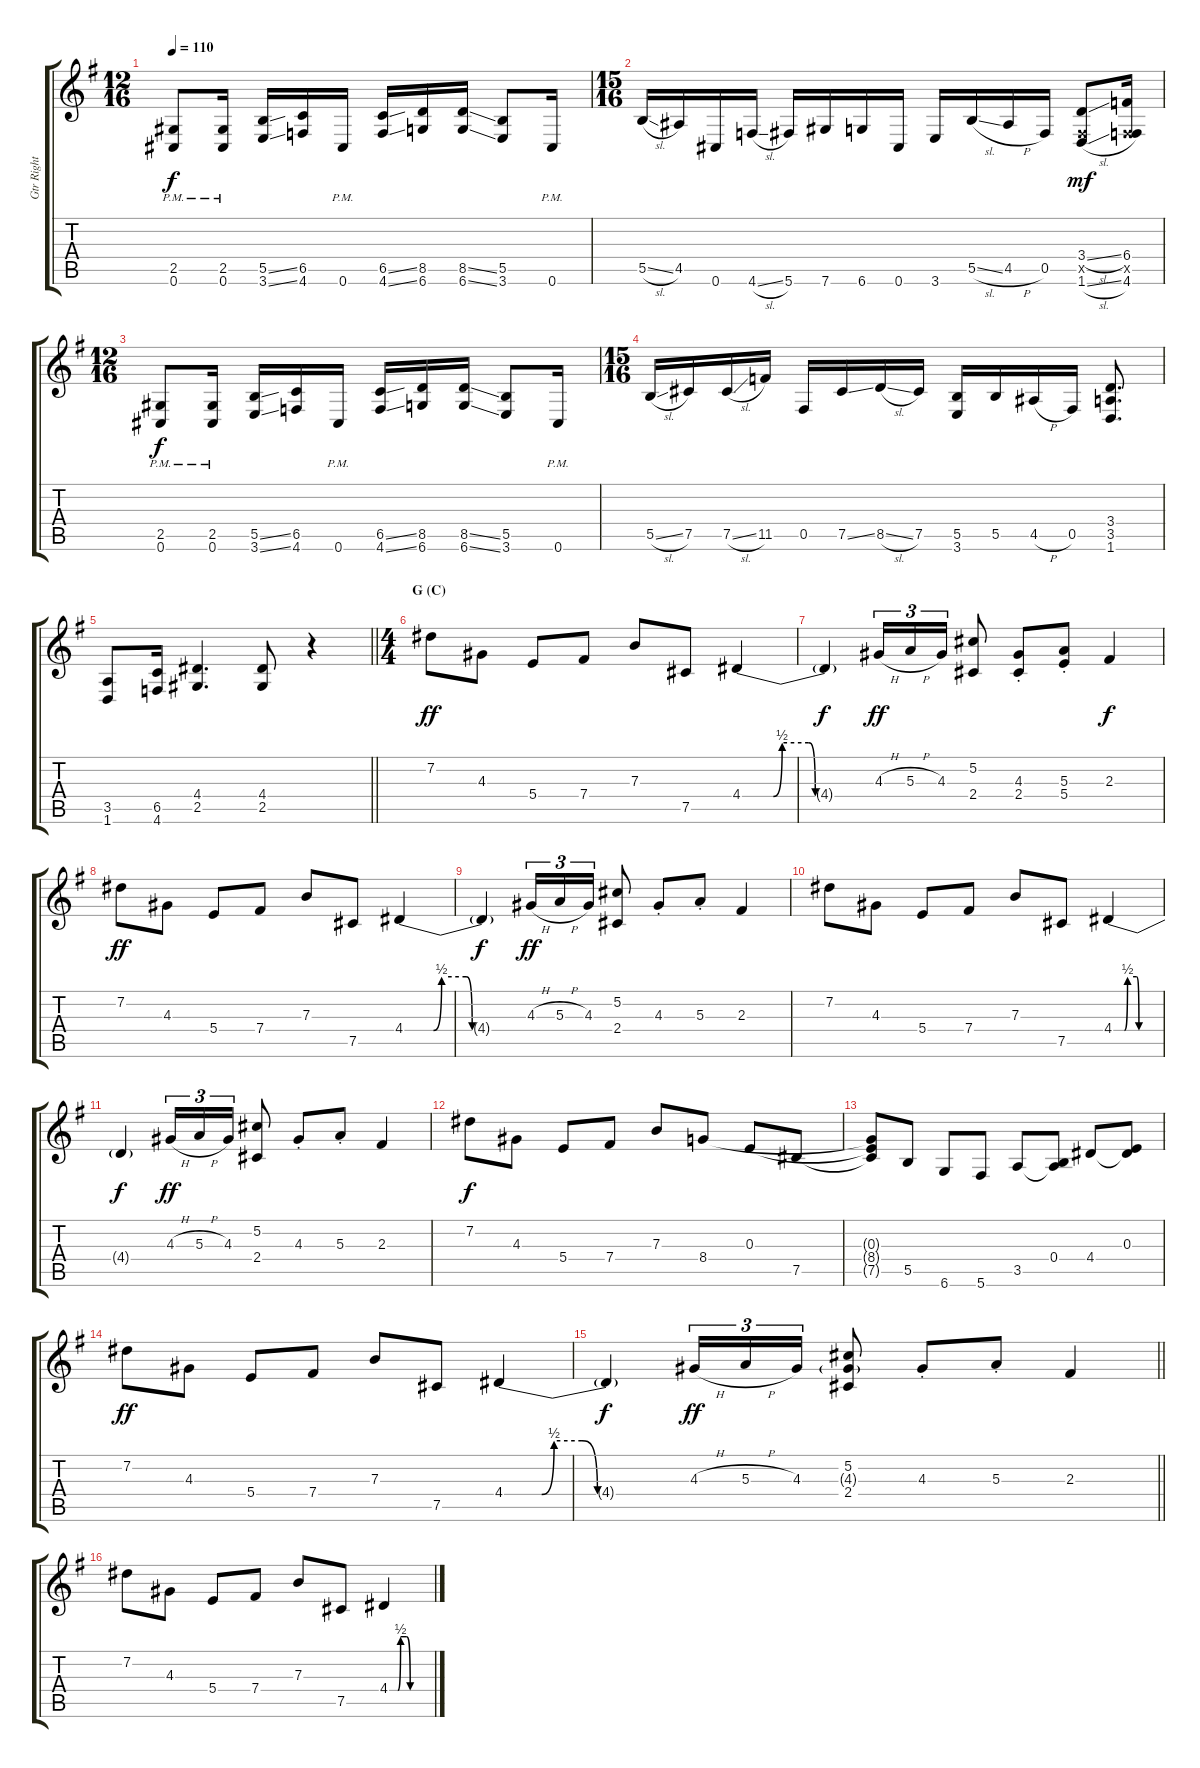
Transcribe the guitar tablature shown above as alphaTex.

\track ("Gtr Right" "Gtr Right") {instrument distortionguitar}
\staff {score tabs}
\tuning (Db4 Ab3 E3 B2 Gb2 Db2) {hide}
\ts (12 16)
\tempo 110
\clef g2
\ks eminor
(2.5{pm} 0.6{pm}).8{dy f} (2.5{pm} 0.6{pm}).16 (5.5{ss} 3.6{ss}).16 (6.5 4.6).16 0.6{pm}.16 (6.5{ss} 4.6{ss}).16 (8.5 6.6).16 (8.5{ss} 6.6{ss}).16 (5.5 3.6).8 0.6{pm}.16 |
\ts (15 16)
5.5{sl}.16 4.5.16 0.6.16 4.6{sl}.16 5.6.16 7.6.16 6.6.16 0.6.16 3.6.16 5.5{sl}.16 4.5{h}.16 0.5.16 (3.4{sl} 0.5{x} 1.6{sl}).8{dy mf} (6.4 0.5{x} 4.6).16 |
\ts (12 16)
(2.5{pm} 0.6{pm}).8{dy f} (2.5{pm} 0.6{pm}).16 (5.5{ss} 3.6{ss}).16 (6.5 4.6).16 0.6{pm}.16 (6.5{ss} 4.6{ss}).16 (8.5 6.6).16 (8.5{ss} 6.6{ss}).16 (5.5 3.6).8 0.6{pm}.16 |
\ts (15 16)
5.5{sl}.16 7.5.16 7.5{sl}.16 11.5.16 0.5.16 7.5{ss}.16 8.5{sl}.16 7.5.16 (5.5 3.6).16 5.5.16 4.5{h}.16 0.5.16 (3.4 3.5 1.6).8{d} |
\barLineRight lightlight
(3.5 1.6).8 (6.5 4.6).16 (4.4 2.5).4{d} (4.4 2.5).8 r.4 |
\ts (4 4)
\section ("" "G (C)")
7.2.8{dy ff} 4.3.8 5.4.8 7.4.8 7.3.8 7.5.8 4.4{be (custom 0 0 14 0 18 2 30 2 33 0 60 0)}.4 |
4.4{t}.4{dy f} 4.3{h}.16{tu (3 2) dy ff} 5.3{h}.16{tu (3 2)} 4.3.16{tu (3 2)} (5.2 2.4).8 (4.3{st} 2.4{st}).8 (5.3{st} 5.4{st}).8 2.3.4{dy f} |
7.2.8{dy ff} 4.3.8 5.4.8 7.4.8 7.3.8 7.5.8 4.4{be (custom 0 0 14 0 18 2 30 2 33 0 60 0)}.4 |
4.4{t}.4{dy f} 4.3{h}.16{tu (3 2) dy ff} 5.3{h}.16{tu (3 2)} 4.3.16{tu (3 2)} (5.2 2.4).8 4.3{st}.8 5.3{st}.8 2.3.4 |
7.2.8 4.3.8 5.4.8 7.4.8 7.3.8 7.5.8 4.4{be (custom 0 0 14 0 18 2 30 2 33 0 60 0)}.4 |
4.4{t}.4{dy f} 4.3{h}.16{tu (3 2) dy ff} 5.3{h}.16{tu (3 2)} 4.3.16{tu (3 2)} (5.2 2.4).8 4.3{st}.8 5.3{st}.8 2.3.4 |
7.2.8{dy f} 4.3.8 5.4.8 7.4.8 7.3.8 8.4.8 0.3.8 7.5.8 |
(0.3{t} 8.4{t} 7.5{t}).8 5.5.8 6.6.8 5.6.8 3.5.8 (0.4 3.5{t}).8 4.4.8 (0.3 4.4{t}).8 |
7.2.8{dy ff} 4.3.8 5.4.8 7.4.8 7.3.8 7.5.8 4.4{be (custom 0 0 12 0 16 2 25 2 30 0 60 0)}.4 |
\barLineRight lightlight
4.4{t}.4{dy f} 4.3{h}.16{tu (3 2) dy ff} 5.3{h}.16{tu (3 2)} 4.3.16{tu (3 2)} (5.2 4.3{g} 2.4).8 4.3{st}.8 5.3{st}.8 2.3.4 |
7.2.8 4.3.8 5.4.8 7.4.8 7.3.8 7.5.8 4.4{be (custom 0 0 12 0 16 2 25 2 30 0 60 0)}.4
